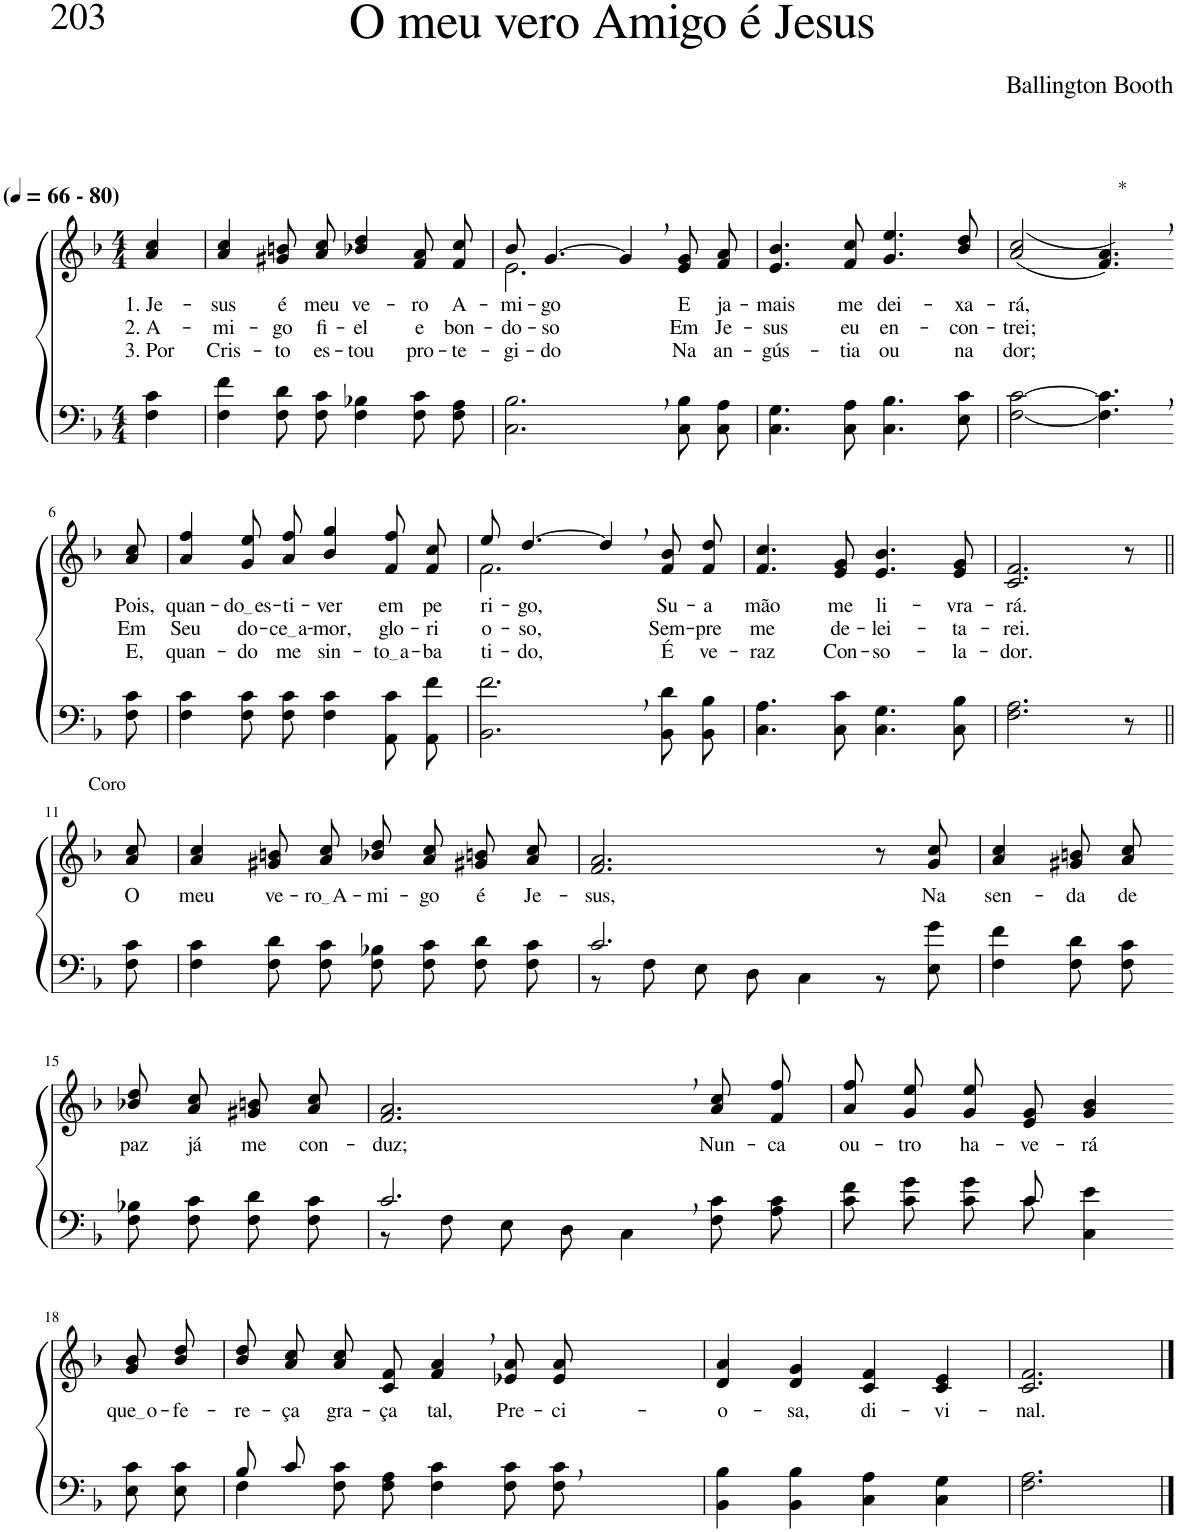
**kern	**kern	**text	**text	**text
*part2	*part1	*part1	*part1	*part1
*staff2	*staff1	*staff1	*staff1	*staff1
*I"Parte III e IV	*I"Parte I e II	*	*	*
*clefF4	*clefG2	*	*	*
*Trd2c3	*Trd2c3	*	*	*
*k[b-]	*k[b-]	*	*	*
*M4/4	*M4/4	*	*	*
*MM66	*MM66	*	*	*
=1	=1	=1	=1	=1
!	!LO:TX:a:B:t=(	!	!	!
!	!LO:TX:a:B:t=- 80)	!	!	!
!	!	!LO:LY:b	!LO:LY:b	!LO:LY:b
4F\ 4c\	4a/ 4cc/	1. Je-	2. A-	3. Por
=2	=2	=2	=2	=2
!	!	!LO:LY:b	!LO:LY:b	!LO:LY:b
4F\ 4f\	4a/ 4cc/	-sus	-mi-	Cris-
!	!	!LO:LY:b	!LO:LY:b	!LO:LY:b
8F\ 8d\L	8g#X/ 8bn/L	é	-go	-to
!	!	!LO:LY:b	!LO:LY:b	!LO:LY:b
8F\ 8c\J	8a/ 8cc/J	meu	fi-	es-
!	!	!LO:LY:b	!LO:LY:b	!LO:LY:b
4F\ 4B-X\	4b-X/ 4dd/	ve-	-el	-tou
!	!	!LO:LY:b	!LO:LY:b	!LO:LY:b
8F\ 8c\L	8f/ 8a/L	-ro	e	pro-
!	!	!LO:LY:b	!LO:LY:b	!LO:LY:b
8F\ 8A\J	8f/ 8cc/J	A-	bon-	-te-
=3	=3	=3	=3	=3
!	!	!LO:LY:b	!LO:LY:b	!LO:LY:b
*	*^	*	*	*
2.C\, 2.B-\,	8b-/	2.e\	-mi-	-do-	-gi-
!	!	!	!LO:LY:b	!LO:LY:b	!LO:LY:b
.	[4.g/	.	-go	-so	-do
.	4g,/]	.	.	.	.
!	!	!	!LO:LY:b	!LO:LY:b	!LO:LY:b
8C\ 8B-\L	8e/ 8g/L	4ryy	E	Em	Na
!	!	!	!LO:LY:b	!LO:LY:b	!LO:LY:b
8C\ 8A\J	8f/ 8a/J	.	ja-	Je-	an-
*	*v	*v	*	*	*
=4	=4	=4	=4	=4
!	!	!LO:LY:b	!LO:LY:b	!LO:LY:b
4.C\ 4.G\	4.e/ 4.b-/	-mais	-sus	-gús-
!	!	!LO:LY:b	!LO:LY:b	!LO:LY:b
8C\ 8A\	8f/ 8cc/	me	eu	-tia
!	!	!LO:LY:b	!LO:LY:b	!LO:LY:b
4.C\ 4.B-\	4.g/ 4.ee/	dei-	en-	ou
!	!	!LO:LY:b	!LO:LY:b	!LO:LY:b
8E\ 8c\	8b-/ 8dd/	-xa-	-con-	na
=5	=5	=5	=5	=5
!	!	!LO:LY:b	!LO:LY:b	!LO:LY:b
[2F\ [2c\	((2a/ 2cc/	-rá,	-trei;	dor;
!	!LO:TX:a:t=*	!	!	!
4.F\], 4.c\],	4.f/, 4.a/,))	.	.	.
!!LO:LB:g=z
=6-	=6-	=6-	=6-	=6-
!	!	!LO:LY:b	!LO:LY:b	!LO:LY:b
8F\ 8c\	8a/ 8cc/	Pois,	-Em	E,
=7	=7	=7	=7	=7
!	!	!LO:LY:b	!LO:LY:b	!LO:LY:b
4F\ 4c\	4a/ 4ff/	quan-	Seu	quan-
!	!	!LO:LY:b	!LO:LY:b	!LO:LY:b
8F\ 8c\L	8g\ 8ee\L	do es	do-	-do
!	!	!LO:LY:b	!LO:LY:b	!LO:LY:b
8F\ 8c\J	8a\ 8ff\J	-ti-	ce a	me
!	!	!LO:LY:b	!LO:LY:b	!LO:LY:b
4F\ 4c\	4b-/ 4gg/	-ver	-mor,	sin-
!	!	!LO:LY:b	!LO:LY:b	!LO:LY:b
8AA\ 8c\L	8f/ 8ff/L	em	glo-	to a
!	!	!LO:LY:b	!LO:LY:b	!LO:LY:b
8AA\ 8f\J	8f/ 8cc/J	pe-	-ri-	-ba-
=8	=8	=8	=8	=8
*	*^	*	*	*
!	!	!	!LO:LY:b	!LO:LY:b	!LO:LY:b
2.BB-\, 2.f\,	8ee/	2.f\	-ri-	-o-	-ti-
!	!	!	!LO:LY:b	!LO:LY:b	!LO:LY:b
.	[4.dd/	.	-go,	-so,	-do,
.	4dd,/]	.	.	.	.
!	!	!	!LO:LY:b	!LO:LY:b	!LO:LY:b
8BB-\ 8d\L	8f/ 8b-/L	4ryy	Su-	Sem-	É
!	!	!	!LO:LY:b	!LO:LY:b	!LO:LY:b
8BB-\ 8B-\J	8f/ 8dd/J	.	-a	-pre	ve-
*	*v	*v	*	*	*
=9	=9	=9	=9	=9
!	!	!LO:LY:b	!LO:LY:b	!LO:LY:b
4.C\ 4.A\	4.f/ 4.cc/	mão	me	-raz
!	!	!LO:LY:b	!LO:LY:b	!LO:LY:b
8C\ 8c\	8e/ 8g/	me	de-	Con-
!	!	!LO:LY:b	!LO:LY:b	!LO:LY:b
4.C\ 4.G\	4.e/ 4.b-/	li-	-lei-	-so-
!	!	!LO:LY:b	!LO:LY:b	!LO:LY:b
8C\ 8B-\	8e/ 8g/	-vra-	-ta-	-la-
=10	=10	=10	=10	=10
!	!	!LO:LY:b	!LO:LY:b	!LO:LY:b
2.F\ 2.A\	2.c/ 2.f/	-rá.	-rei.	-dor.
8r	8r	.	.	.
!!LO:LB:g=z
=11||	=11||	=11||	=11||	=11||
!	!LO:TX:a:t=Coro	!	!	!
!	!	!LO:LY:b	!	!
8F\ 8c\	8a/ 8cc/	O	.	.
=12	=12	=12	=12	=12
!	!	!LO:LY:b	!	!
4F\ 4c\	4a/ 4cc/	meu	.	.
!	!	!LO:LY:b	!	!
8F\ 8d\L	8g#X/ 8bn/L	ve-	.	.
!	!	!LO:LY:b	!	!
8F\ 8c\J	8a/ 8cc/J	ro A	.	.
!	!	!LO:LY:b	!	!
8F\ 8B-X\L	8b-X\ 8dd\L	-mi-	.	.
!	!	!LO:LY:b	!	!
8F\ 8c\J	8a\ 8cc\J	-go	.	.
!	!	!LO:LY:b	!	!
8F\ 8d\L	8g#X/ 8bn/L	é	.	.
!	!	!LO:LY:b	!	!
8F\ 8c\J	8a/ 8cc/J	Je-	.	.
=13	=13	=13	=13	=13
*^	*	*	*	*
!	!	!	!LO:LY:b	!	!
2.c/	8r	2.f/ 2.a/	-sus,	.	.
.	8F\	.	.	.	.
.	8E\L	.	.	.	.
.	8D\J	.	.	.	.
.	4C\	.	.	.	.
4ryy	8r	8r	.	.	.
!	!	!	!LO:LY:b	!	!
.	8E\ 8g\	8g/ 8cc/	Na	.	.
=14	=14	=14	=14	=14	=14
!	!	!	!LO:LY:b	!	!
*v	*v	*	*	*	*
4F\ 4f\	4a/ 4cc/	sen-	.	.
!	!	!LO:LY:b	!	!
8F\ 8d\L	8g#X/ 8bn/L	-da	.	.
!	!	!LO:LY:b	!	!
8F\ 8c\J	8a/ 8cc/J	de	.	.
!!LO:LB:g=z
=15-	=15-	=15-	=15-	=15-
!	!	!LO:LY:b	!	!
8F\ 8B-X\L	8b-X\ 8dd\L	paz	.	.
!	!	!LO:LY:b	!	!
8F\ 8c\J	8a\ 8cc\J	já	.	.
!	!	!LO:LY:b	!	!
8F\ 8d\L	8g#X/ 8bn/L	me	.	.
!	!	!LO:LY:b	!	!
8F\ 8c\J	8a/ 8cc/J	con-	.	.
=16	=16	=16	=16	=16
*^	*	*	*	*
!	!	!	!LO:LY:b	!	!
2.c,/	8r	2.f/, 2.a/,	-duz;	.	.
.	8F\	.	.	.	.
.	8E\L	.	.	.	.
.	8D\J	.	.	.	.
.	4C\	.	.	.	.
!	!	!	!LO:LY:b	!	!
4ryy	8F\ 8c\L	8a\ 8cc\L	Nun-	.	.
!	!	!	!LO:LY:b	!	!
.	8A\ 8c\J	8f\ 8ff\J	-ca	.	.
=17	=17	=17	=17	=17	=17
!	!	!	!LO:LY:b	!	!
8c\ 8f\L	4.ryy	8a\ 8ff\L	ou-	.	.
!	!	!	!LO:LY:b	!	!
8c\ 8g\J	.	8g\ 8ee\J	-tro	.	.
!	!	!	!LO:LY:b	!	!
8c\ 8g\L	.	8g/ 8ee/L	ha-	.	.
!	!	!	!LO:LY:b	!	!
8c\J	8c/	8e/ 8g/J	-ve-	.	.
!	!	!	!LO:LY:b	!	!
4C\ 4e\	4ryy	4g/ 4b-/	-rá	.	.
!!LO:LB:g=z
=18-	=18-	=18-	=18-	=18-	=18-
!	!	!	!LO:LY:b	!	!
*v	*v	*	*	*	*
8E\ 8c\L	8g\ 8b-\L	que o	.	.
!	!	!LO:LY:b	!	!
8E\ 8c\J	8b-\ 8dd\J	fe-	.	.
=19	=19	=19	=19	=19
*^	*	*	*	*
!	!	!	!LO:LY:b	!	!
8B-/L	4F\	8b-\ 8dd\L	-re-	.	.
!	!	!	!LO:LY:b	!	!
8c/J	.	8a\ 8cc\J	-ça	.	.
!	!	!	!LO:LY:b	!	!
8ryy	8F\ 8c\L	8a/ 8cc/L	gra-	.	.
!	!	!	!LO:LY:b	!	!
2ryy	8F\ 8A\J	8c/ 8f/J	-ça	.	.
!	!	!	!LO:LY:b	!	!
.	4F\ 4c\	4f/, 4a/,	tal,	.	.
!	!	!	!LO:LY:b	!	!
.	8F\ 8c\L	8e-X/ 8a/L	Pre-	.	.
!	!	!	!LO:LY:b	!	!
8ryy	8F\ 8c\J	8e-/ 8a/J	-ci-	.	.
=20	=20	=20	=20	=20	=20
!	!	!	!LO:LY:b	!	!
*v	*v	*	*	*	*
4BB-\ 4B-\	4d/ 4a/	-o-	.	.
!	!	!LO:LY:b	!	!
4BB-\ 4B-\	4d/ 4g/	-sa,	.	.
!	!	!LO:LY:b	!	!
4C\ 4A\	4c/ 4f/	di-	.	.
!	!	!LO:LY:b	!	!
4C\ 4G\	4c/ 4e/	-vi-	.	.
=21	=21	=21	=21	=21
!	!	!LO:LY:b	!	!
2.F\ 2.A\	2.c/ 2.f/	-nal.	.	.
==	==	==	==	==
*-	*-	*-	*-	*-
